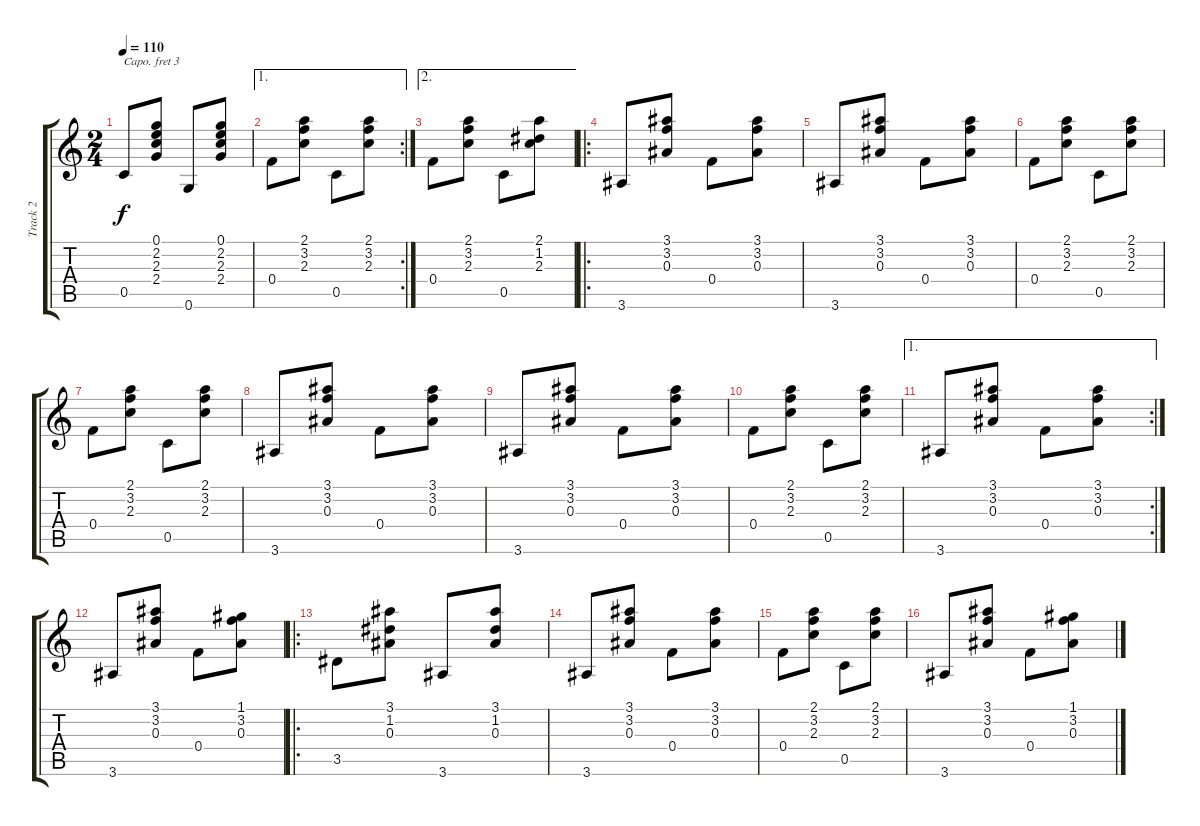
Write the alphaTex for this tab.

\track ("Track 2" "Track 2") {instrument acousticguitarsteel}
\staff {score tabs}
\capo 3
\tuning (E4 B3 G3 D3 A2 E2) {hide}
\ts (2 4)
\tempo 110
\clef g2
\ks c
0.5.8{dy f} (0.1 2.2 2.3 2.4).8 0.6.8 (0.1 2.2 2.3 2.4).8 |
\ae 1
\rc 2
0.4.8 (2.1 3.2 2.3).8 0.5.8 (2.1 3.2 2.3).8 |
\ae 2
0.4.8 (2.1 3.2 2.3).8 0.5.8 (2.1 1.2 2.3).8 |
\ro
3.6.8 (3.1 3.2 0.3).8 0.4.8 (3.1 3.2 0.3).8 |
3.6.8 (3.1 3.2 0.3).8 0.4.8 (3.1 3.2 0.3).8 |
0.4.8 (2.1 3.2 2.3).8 0.5.8 (2.1 3.2 2.3).8 |
0.4.8 (2.1 3.2 2.3).8 0.5.8 (2.1 3.2 2.3).8 |
3.6.8 (3.1 3.2 0.3).8 0.4.8 (3.1 3.2 0.3).8 |
3.6.8 (3.1 3.2 0.3).8 0.4.8 (3.1 3.2 0.3).8 |
0.4.8 (2.1 3.2 2.3).8 0.5.8 (2.1 3.2 2.3).8 |
\ae 1
\rc 2
3.6.8 (3.1 3.2 0.3).8 0.4.8 (3.1 3.2 0.3).8 |
3.6.8 (3.1 3.2 0.3).8 0.4.8 (1.1 3.2 0.3).8 |
\ro
3.5.8 (3.1 1.2 0.3).8 3.6.8 (3.1 1.2 0.3).8 |
3.6.8 (3.1 3.2 0.3).8 0.4.8 (3.1 3.2 0.3).8 |
0.4.8 (2.1 3.2 2.3).8 0.5.8 (2.1 3.2 2.3).8 |
3.6.8 (3.1 3.2 0.3).8 0.4.8 (1.1 3.2 0.3).8
